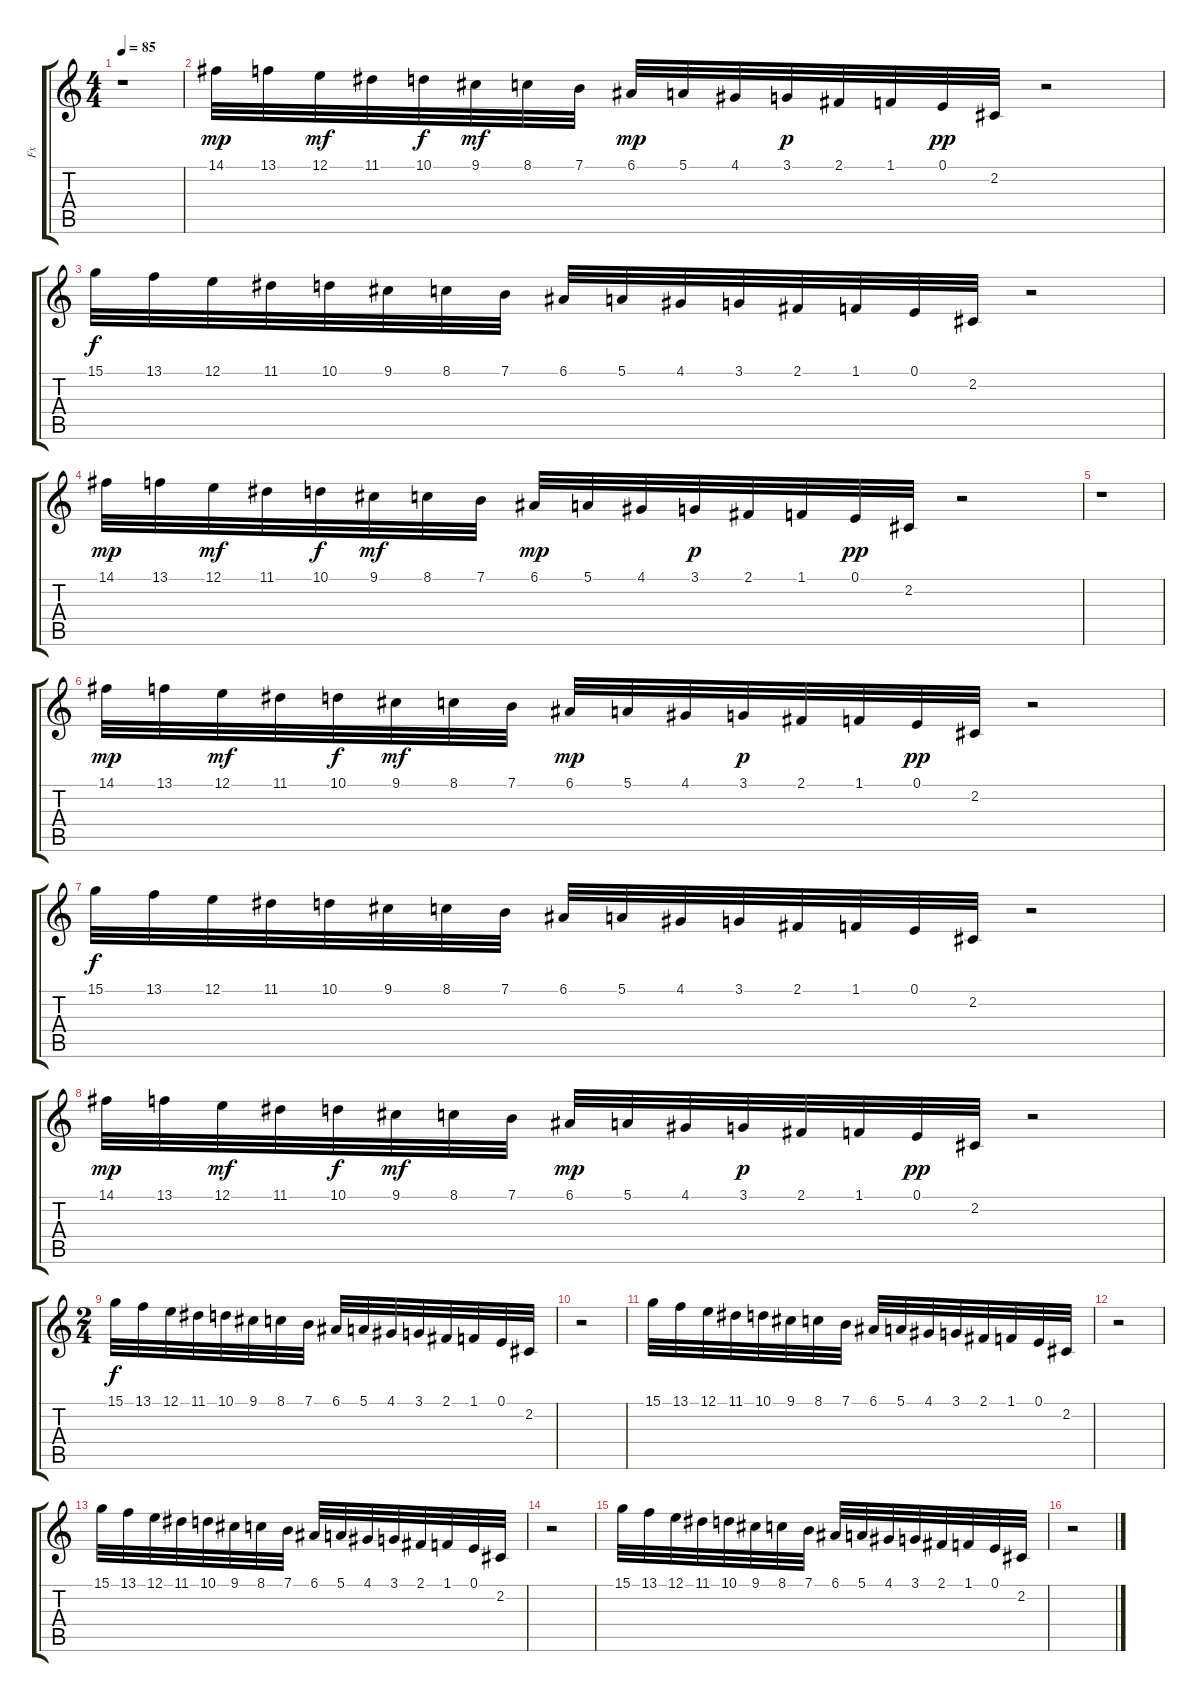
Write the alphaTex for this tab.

\track ("Fx" "Fx") {instrument guitarfretnoise}
\staff {score tabs}
\tuning (E4 B3 G3 D3 A2 E2) {hide}
\ts (4 4)
\tempo 85
\clef g2
\ks c
r.1{dy f} |
14.1.32{dy mp} 13.1.32 12.1.32{dy mf} 11.1.32 10.1.32{dy f} 9.1.32{dy mf} 8.1.32 7.1.32 6.1.32{dy mp} 5.1.32 4.1.32 3.1.32{dy p} 2.1.32 1.1.32 0.1.32{dy pp} 2.2.32 r.2 |
15.1.32{dy f} 13.1.32 12.1.32 11.1.32 10.1.32 9.1.32 8.1.32 7.1.32 6.1.32 5.1.32 4.1.32 3.1.32 2.1.32 1.1.32 0.1.32 2.2.32 r.2 |
14.1.32{dy mp} 13.1.32 12.1.32{dy mf} 11.1.32 10.1.32{dy f} 9.1.32{dy mf} 8.1.32 7.1.32 6.1.32{dy mp} 5.1.32 4.1.32 3.1.32{dy p} 2.1.32 1.1.32 0.1.32{dy pp} 2.2.32 r.2 |
r.1 |
14.1.32{dy mp} 13.1.32 12.1.32{dy mf} 11.1.32 10.1.32{dy f} 9.1.32{dy mf} 8.1.32 7.1.32 6.1.32{dy mp} 5.1.32 4.1.32 3.1.32{dy p} 2.1.32 1.1.32 0.1.32{dy pp} 2.2.32 r.2 |
15.1.32{dy f} 13.1.32 12.1.32 11.1.32 10.1.32 9.1.32 8.1.32 7.1.32 6.1.32 5.1.32 4.1.32 3.1.32 2.1.32 1.1.32 0.1.32 2.2.32 r.2 |
14.1.32{dy mp} 13.1.32 12.1.32{dy mf} 11.1.32 10.1.32{dy f} 9.1.32{dy mf} 8.1.32 7.1.32 6.1.32{dy mp} 5.1.32 4.1.32 3.1.32{dy p} 2.1.32 1.1.32 0.1.32{dy pp} 2.2.32 r.2 |
\ts (2 4)
15.1.32{dy f} 13.1.32 12.1.32 11.1.32 10.1.32 9.1.32 8.1.32 7.1.32 6.1.32 5.1.32 4.1.32 3.1.32 2.1.32 1.1.32 0.1.32 2.2.32 |
r.2 |
15.1.32 13.1.32 12.1.32 11.1.32 10.1.32 9.1.32 8.1.32 7.1.32 6.1.32 5.1.32 4.1.32 3.1.32 2.1.32 1.1.32 0.1.32 2.2.32 |
r.2 |
15.1.32 13.1.32 12.1.32 11.1.32 10.1.32 9.1.32 8.1.32 7.1.32 6.1.32 5.1.32 4.1.32 3.1.32 2.1.32 1.1.32 0.1.32 2.2.32 |
r.2 |
15.1.32 13.1.32 12.1.32 11.1.32 10.1.32 9.1.32 8.1.32 7.1.32 6.1.32 5.1.32 4.1.32 3.1.32 2.1.32 1.1.32 0.1.32 2.2.32 |
r.2
